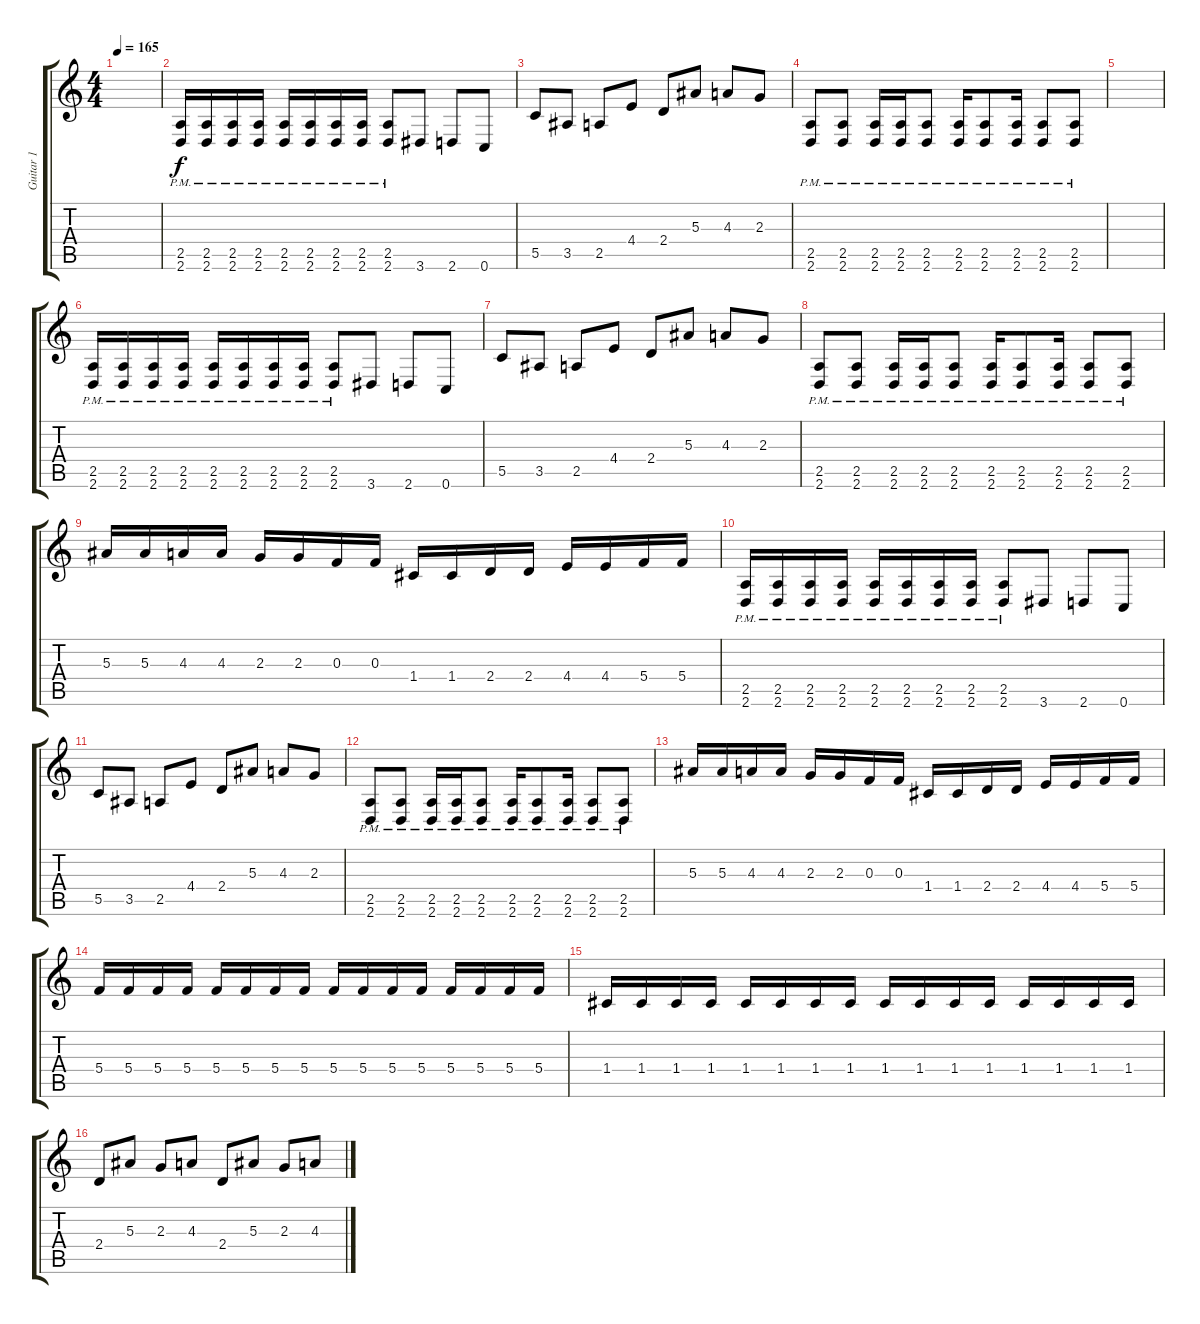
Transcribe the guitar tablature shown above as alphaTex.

\track ("Guitar 1" "Guitar 1") {instrument overdrivenguitar}
\staff {score tabs}
\tuning (D4 A3 F3 C3 G2 C2) {hide}
\ts (4 4)
\tempo 165
\clef g2
\ks c
|
(2.5{pm} 2.6{pm}).16 (2.5{pm} 2.6{pm}).16 (2.5{pm} 2.6{pm}).16 (2.5{pm} 2.6{pm}).16 (2.5{pm} 2.6{pm}).16 (2.5{pm} 2.6{pm}).16 (2.5{pm} 2.6{pm}).16 (2.5{pm} 2.6{pm}).16 (2.5{pm} 2.6{pm}).8 3.6.8 2.6.8 0.6.8 |
5.5.8 3.5.8 2.5.8 4.4.8 2.4.8 5.3.8 4.3.8 2.3.8 |
(2.5{pm} 2.6{pm}).8 (2.5{pm} 2.6{pm}).8 (2.5{pm} 2.6{pm}).16 (2.5{pm} 2.6{pm}).16 (2.5{pm} 2.6{pm}).8 (2.5{pm} 2.6{pm}).16 (2.5{pm} 2.6{pm}).8 (2.5{pm} 2.6{pm}).16 (2.5{pm} 2.6{pm}).8 (2.5{pm} 2.6{pm}).8 |
|
(2.5{pm} 2.6{pm}).16 (2.5{pm} 2.6{pm}).16 (2.5{pm} 2.6{pm}).16 (2.5{pm} 2.6{pm}).16 (2.5{pm} 2.6{pm}).16 (2.5{pm} 2.6{pm}).16 (2.5{pm} 2.6{pm}).16 (2.5{pm} 2.6{pm}).16 (2.5{pm} 2.6{pm}).8 3.6.8 2.6.8 0.6.8 |
5.5.8 3.5.8 2.5.8 4.4.8 2.4.8 5.3.8 4.3.8 2.3.8 |
(2.5{pm} 2.6{pm}).8 (2.5{pm} 2.6{pm}).8 (2.5{pm} 2.6{pm}).16 (2.5{pm} 2.6{pm}).16 (2.5{pm} 2.6{pm}).8 (2.5{pm} 2.6{pm}).16 (2.5{pm} 2.6{pm}).8 (2.5{pm} 2.6{pm}).16 (2.5{pm} 2.6{pm}).8 (2.5{pm} 2.6{pm}).8 |
5.3.16 5.3.16 4.3.16 4.3.16 2.3.16 2.3.16 0.3.16 0.3.16 1.4.16 1.4.16 2.4.16 2.4.16 4.4.16 4.4.16 5.4.16 5.4.16 |
(2.5{pm} 2.6{pm}).16 (2.5{pm} 2.6{pm}).16 (2.5{pm} 2.6{pm}).16 (2.5{pm} 2.6{pm}).16 (2.5{pm} 2.6{pm}).16 (2.5{pm} 2.6{pm}).16 (2.5{pm} 2.6{pm}).16 (2.5{pm} 2.6{pm}).16 (2.5{pm} 2.6{pm}).8 3.6.8 2.6.8 0.6.8 |
5.5.8 3.5.8 2.5.8 4.4.8 2.4.8 5.3.8 4.3.8 2.3.8 |
(2.5{pm} 2.6{pm}).8 (2.5{pm} 2.6{pm}).8 (2.5{pm} 2.6{pm}).16 (2.5{pm} 2.6{pm}).16 (2.5{pm} 2.6{pm}).8 (2.5{pm} 2.6{pm}).16 (2.5{pm} 2.6{pm}).8 (2.5{pm} 2.6{pm}).16 (2.5{pm} 2.6{pm}).8 (2.5{pm} 2.6{pm}).8 |
5.3.16 5.3.16 4.3.16 4.3.16 2.3.16 2.3.16 0.3.16 0.3.16 1.4.16 1.4.16 2.4.16 2.4.16 4.4.16 4.4.16 5.4.16 5.4.16 |
5.4.16 5.4.16 5.4.16 5.4.16 5.4.16 5.4.16 5.4.16 5.4.16 5.4.16 5.4.16 5.4.16 5.4.16 5.4.16 5.4.16 5.4.16 5.4.16 |
1.4.16 1.4.16 1.4.16 1.4.16 1.4.16 1.4.16 1.4.16 1.4.16 1.4.16 1.4.16 1.4.16 1.4.16 1.4.16 1.4.16 1.4.16 1.4.16 |
2.4.8 5.3.8 2.3.8 4.3.8 2.4.8 5.3.8 2.3.8 4.3.8
